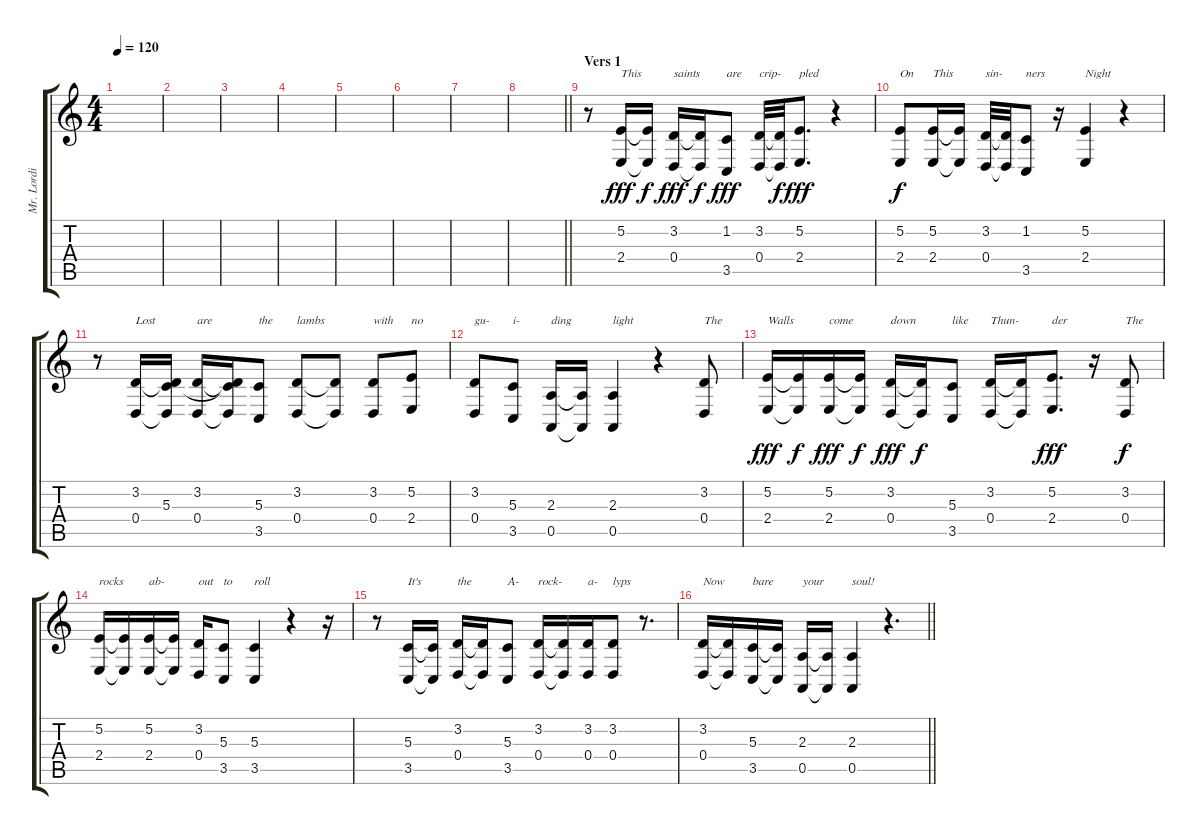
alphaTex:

\track ("Mr. Lordi (Lead Singer)" "Mr. Lordi ") {instrument lead2sawtooth}
\staff {score tabs}
\tuning (E4 B3 G3 D3 A2 E2) {hide}
\ts (4 4)
\tempo 120
\clef g2
\ks c
|
|
|
|
|
|
|
\barLineRight lightlight
|
\section ("" "Vers 1")
r.8 (5.2 2.4).16{txt "This" dy fff} (5.2{t} 2.4{t}).16{dy f} (3.2 0.4).16{txt "saints" dy fff} (3.2{t} 0.4{t}).16{dy f} (1.2 3.5).8{txt "are" dy fff} (3.2 0.4).32{txt "crip-"} (3.2{t} 0.4{t}).32{dy f} (5.2 2.4).8{d txt "pled" dy fff} r.4 |
(5.2 2.4).8{txt "On" dy f} (5.2 2.4).16{txt "This"} (5.2{t} 2.4{t}).16 (3.2 0.4).32{txt "sin-"} (3.2{t} 0.4{t}).32 (1.2 3.5).8{txt "ners"} r.16 (5.2 2.4).4{txt "Night"} r.4 |
r.8 (3.2 0.4).16{txt "Lost"} (3.2{t} 5.3 0.4{t}).16 (3.2 0.4).16{txt "are"} (3.2{t} 5.3{t} 0.4{t}).16 (5.3 3.5).8{txt "the"} (3.2 0.4).8{txt "lambs"} (3.2{t} 0.4{t}).8 (3.2 0.4).8{txt "with"} (5.2 2.4).8{txt "no"} |
(3.2 0.4).8{txt "gu-"} (5.3 3.5).8{txt "i-"} (2.3 0.5).16{txt "ding"} (2.3{t} 0.5{t}).16 (2.3 0.5).4{txt "light"} r.4 (3.2 0.4).8{txt "The"} |
(5.2 2.4).16{txt "Walls" dy fff} (5.2{t} 2.4{t}).16{dy f} (5.2 2.4).16{txt "come" dy fff} (5.2{t} 2.4{t}).16{dy f} (3.2 0.4).16{txt "down" dy fff} (3.2{t} 0.4{t}).16{dy f} (5.3 3.5).8{txt "like"} (3.2 0.4).16{txt "Thun-"} (3.2{t} 0.4{t}).16 (5.2 2.4).8{d txt "der" dy fff} r.16 (3.2 0.4).8{txt "The" dy f} |
(5.2 2.4).16{txt "rocks"} (5.2{t} 2.4{t}).16 (5.2 2.4).16{txt "ab-"} (5.2{t} 2.4{t}).16 (3.2 0.4).16{txt "out"} (5.3 3.5).8{txt "to"} (5.3 3.5).4{txt "roll"} r.4 r.16 |
r.8 (5.3 3.5).16{txt "It's"} (5.3{t} 3.5{t}).16 (3.2 0.4).16{txt "the"} (3.2{t} 0.4{t}).16 (5.3 3.5).8{txt "A-"} (3.2 0.4).16{txt "rock-"} (3.2{t} 0.4{t}).16 (3.2 0.4).16{txt "a-"} (3.2 0.4).8{txt "lyps"} r.8{d} |
\barLineRight lightlight
(3.2 0.4).16{txt "Now"} (3.2{t} 0.4{t}).16 (5.3 3.5).16{txt "bare"} (5.3{t} 3.5{t}).16 (2.3 0.5).16{txt "your"} (2.3{t} 0.5{t}).16 (2.3 0.5).4{txt "soul!"} r.4{d}
